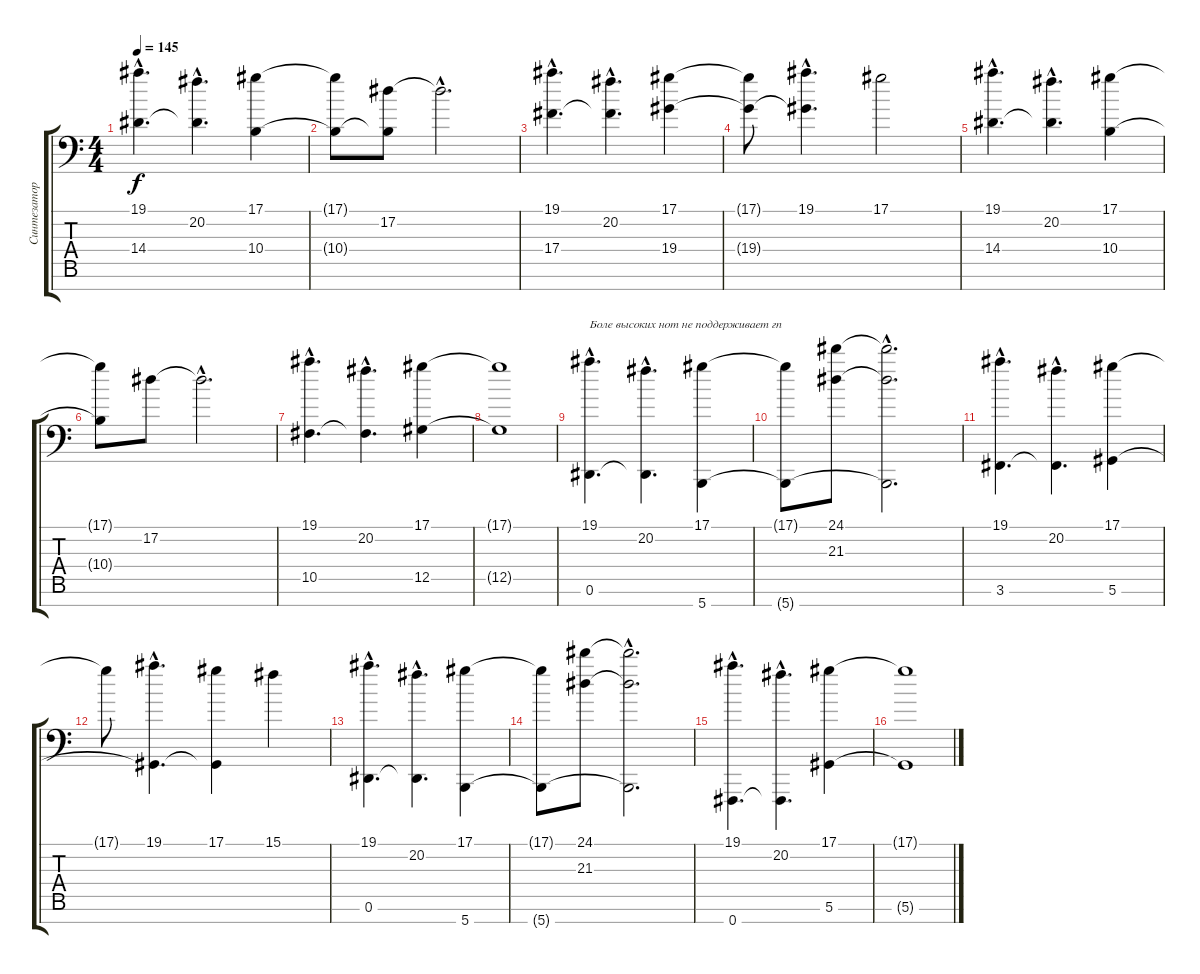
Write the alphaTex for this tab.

\track ("Синтезатор" "Синтезатор") {instrument electricgrandpiano}
\staff {score tabs}
\tuning (Eb4 Bb3 Gb3 Db3 Ab2 Eb2 Gb1) {hide}
\ts (4 4)
\tempo 145
\clef f4
\ks c
(19.1{hac} 14.4{hac}).4{d dy f instrument electricgrandpiano} (20.2{hac} 14.4{hac t}).4{d} (17.1 10.4).4 |
(17.1{t} 10.4{t}).8 (17.2 10.4{t}).8 17.2{hac t}.2{d} |
(19.1{hac} 17.4{hac}).4{d} (20.2{hac} 17.4{hac t}).4{d} (17.1 19.4).4 |
(17.1{t} 19.4{t}).8 (19.1{hac} 19.4{hac t}).4{d} 17.1.2 |
(19.1{hac} 14.4{hac}).4{d} (20.2{hac} 14.4{hac t}).4{d} (17.1 10.4).4 |
(17.1{t} 10.4{t}).8 17.2.8 17.2{hac t}.2{d} |
(19.1{hac} 10.5{hac}).4{d} (20.2{hac} 10.5{hac t}).4{d} (17.1 12.5).4 |
(17.1{t} 12.5{t}).1 |
(19.1{hac} 0.6{hac}).4{d txt "Боле высоких нот не поддерживает гп"} (20.2{hac} 0.6{hac t}).4{d} (17.1 5.7).4 |
(17.1{t} 5.7{t}).8 (24.1 21.3).8 (24.1{hac t} 21.3{hac t} 5.7{hac t}).2{d} |
(19.1{hac} 3.6{hac}).4{d} (20.2{hac} 3.6{hac t}).4{d} (17.1 5.6).4 |
17.1{t}.8 (19.1{hac} 5.6{hac t}).4{d} (17.1 5.6{t}).4 15.1.4 |
(19.1{hac} 0.6{hac}).4{d} (20.2{hac} 0.6{hac t}).4{d} (17.1 5.7).4 |
(17.1{t} 5.7{t}).8 (24.1 21.3).8 (24.1{hac t} 21.3{hac t} 5.7{hac t}).2{d} |
(19.1{hac} 0.7{hac}).4{d} (20.2{hac} 0.7{hac t}).4{d} (17.1 5.6).4 |
(17.1{t} 5.6{t}).1
